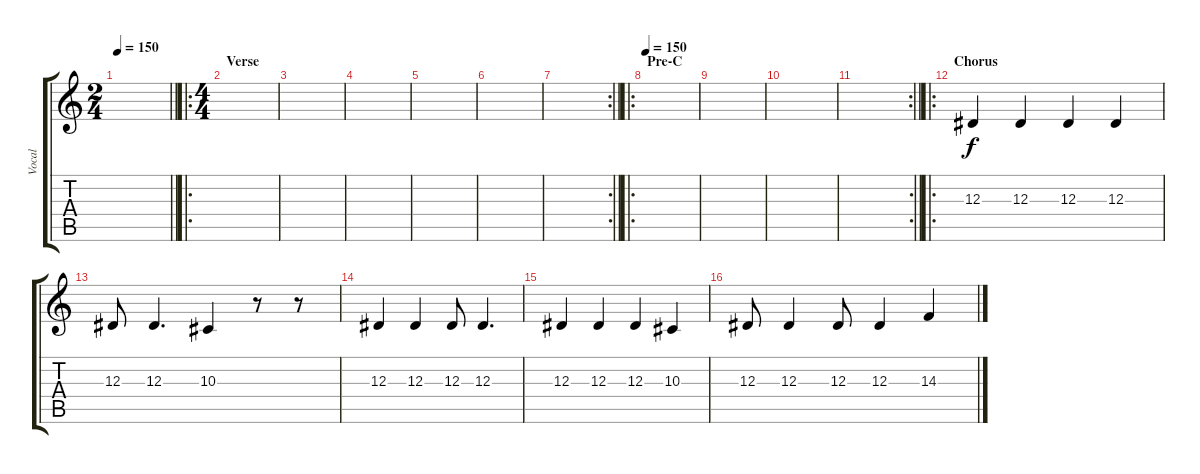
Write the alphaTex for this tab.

\track ("Vocal" "Vocal") {instrument violin}
\staff {score tabs}
\tuning (C4 G3 Eb3 Bb2 F2 E2) {hide}
\ts (2 4)
\tempo 150
\clef g2
\barLineRight lightlight
\ks c
|
\ro
\ts (4 4)
\section ("" "Verse")
|
|
|
|
|
\rc 2
\barLineRight lightlight
|
\ro
\section ("" "Pre-C")
\tempo 150
|
|
|
\rc 2
\barLineRight lightlight
|
\ro
\section ("" "Chorus")
12.3.4 12.3.4 12.3.4 12.3.4 |
12.3.8 12.3.4{d} 10.3.4 r.8 r.8 |
12.3.4 12.3.4 12.3.8 12.3.4{d} |
12.3.4 12.3.4 12.3.4 10.3.4 |
12.3.8 12.3.4 12.3.8 12.3.4 14.3.4
